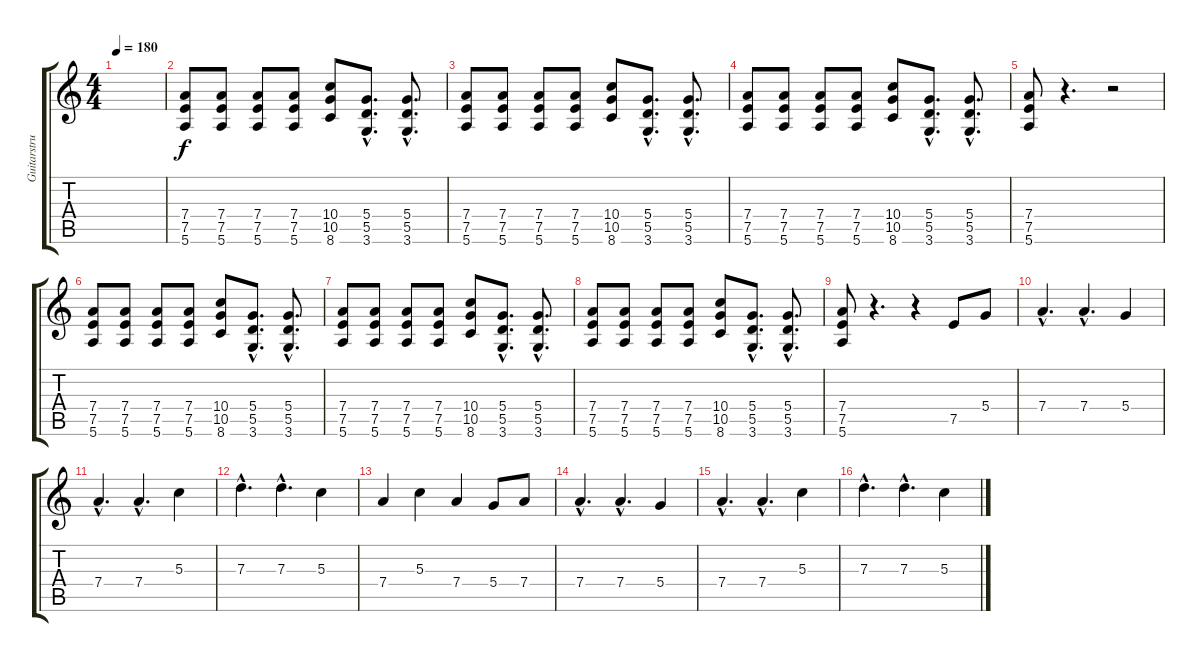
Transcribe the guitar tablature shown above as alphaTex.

\track ("Guitarstruki" "Guitarstru") {instrument distortionguitar}
\staff {score tabs}
\tuning (E4 B3 G3 D3 A2 E2) {hide}
\ts (4 4)
\tempo 180
\clef g2
\ks c
|
(7.4 7.5 5.6).8 (7.4 7.5 5.6).8 (7.4 7.5 5.6).8 (7.4 7.5 5.6).8 (10.4 10.5 8.6).8 (5.4{hac} 5.5{hac} 3.6{hac}).8{d} (5.4{hac} 5.5{hac} 3.6{hac}).8{d} |
(7.4 7.5 5.6).8 (7.4 7.5 5.6).8 (7.4 7.5 5.6).8 (7.4 7.5 5.6).8 (10.4 10.5 8.6).8 (5.4{hac} 5.5{hac} 3.6{hac}).8{d} (5.4{hac} 5.5{hac} 3.6{hac}).8{d} |
(7.4 7.5 5.6).8 (7.4 7.5 5.6).8 (7.4 7.5 5.6).8 (7.4 7.5 5.6).8 (10.4 10.5 8.6).8 (5.4{hac} 5.5{hac} 3.6{hac}).8{d} (5.4{hac} 5.5{hac} 3.6{hac}).8{d} |
(7.4 7.5 5.6).8 r.4{d} r.2 |
(7.4 7.5 5.6).8 (7.4 7.5 5.6).8 (7.4 7.5 5.6).8 (7.4 7.5 5.6).8 (10.4 10.5 8.6).8 (5.4{hac} 5.5{hac} 3.6{hac}).8{d} (5.4{hac} 5.5{hac} 3.6{hac}).8{d} |
(7.4 7.5 5.6).8 (7.4 7.5 5.6).8 (7.4 7.5 5.6).8 (7.4 7.5 5.6).8 (10.4 10.5 8.6).8 (5.4{hac} 5.5{hac} 3.6{hac}).8{d} (5.4{hac} 5.5{hac} 3.6{hac}).8{d} |
(7.4 7.5 5.6).8 (7.4 7.5 5.6).8 (7.4 7.5 5.6).8 (7.4 7.5 5.6).8 (10.4 10.5 8.6).8 (5.4{hac} 5.5{hac} 3.6{hac}).8{d} (5.4{hac} 5.5{hac} 3.6{hac}).8{d} |
(7.4 7.5 5.6).8 r.4{d} r.4 7.5.8 5.4.8 |
7.4{hac}.4{d} 7.4{hac}.4{d} 5.4.4 |
7.4{hac}.4{d} 7.4{hac}.4{d} 5.3.4 |
7.3{hac}.4{d} 7.3{hac}.4{d} 5.3.4 |
7.4.4 5.3.4 7.4.4 5.4.8 7.4.8 |
7.4{hac}.4{d} 7.4{hac}.4{d} 5.4.4 |
7.4{hac}.4{d} 7.4{hac}.4{d} 5.3.4 |
7.3{hac}.4{d} 7.3{hac}.4{d} 5.3.4
